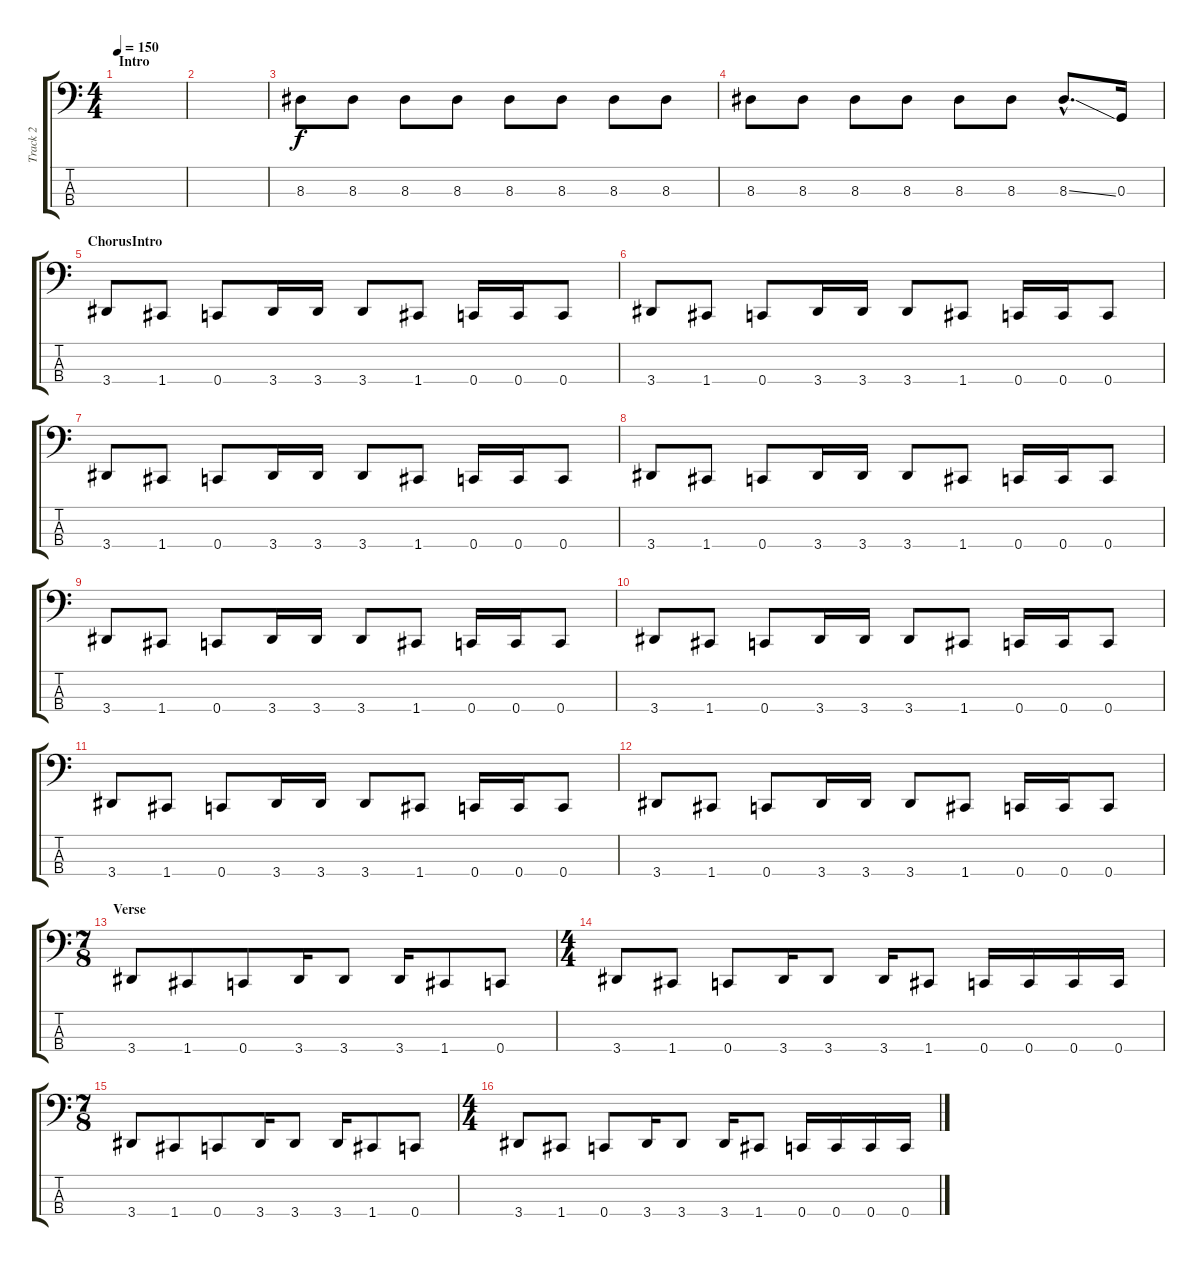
\track ("Track 2" "Track 2") {instrument electricbasspick}
\staff {score tabs}
\tuning (F2 C2 G1 C1) {hide}
\ts (4 4)
\section ("" "Intro")
\tempo 150
\clef f4
\ks c
|
|
8.3.8 8.3.8 8.3.8 8.3.8 8.3.8 8.3.8 8.3.8 8.3.8 |
8.3.8 8.3.8 8.3.8 8.3.8 8.3.8 8.3.8 8.3{ss hac}.8{d} 0.3.16 |
\section ("" "ChorusIntro")
3.4.8 1.4.8 0.4.8 3.4.16 3.4.16 3.4.8 1.4.8 0.4.16 0.4.16 0.4.8 |
3.4.8 1.4.8 0.4.8 3.4.16 3.4.16 3.4.8 1.4.8 0.4.16 0.4.16 0.4.8 |
3.4.8 1.4.8 0.4.8 3.4.16 3.4.16 3.4.8 1.4.8 0.4.16 0.4.16 0.4.8 |
3.4.8 1.4.8 0.4.8 3.4.16 3.4.16 3.4.8 1.4.8 0.4.16 0.4.16 0.4.8 |
3.4.8 1.4.8 0.4.8 3.4.16 3.4.16 3.4.8 1.4.8 0.4.16 0.4.16 0.4.8 |
3.4.8 1.4.8 0.4.8 3.4.16 3.4.16 3.4.8 1.4.8 0.4.16 0.4.16 0.4.8 |
3.4.8 1.4.8 0.4.8 3.4.16 3.4.16 3.4.8 1.4.8 0.4.16 0.4.16 0.4.8 |
3.4.8 1.4.8 0.4.8 3.4.16 3.4.16 3.4.8 1.4.8 0.4.16 0.4.16 0.4.8 |
\ts (7 8)
\section ("" "Verse")
3.4.8 1.4.8 0.4.8 3.4.16 3.4.8 3.4.16 1.4.8 0.4.8 |
\ts (4 4)
3.4.8 1.4.8 0.4.8 3.4.16 3.4.8 3.4.16 1.4.8 0.4.16 0.4.16 0.4.16 0.4.16 |
\ts (7 8)
3.4.8 1.4.8 0.4.8 3.4.16 3.4.8 3.4.16 1.4.8 0.4.8 |
\ts (4 4)
3.4.8 1.4.8 0.4.8 3.4.16 3.4.8 3.4.16 1.4.8 0.4.16 0.4.16 0.4.16 0.4.16
